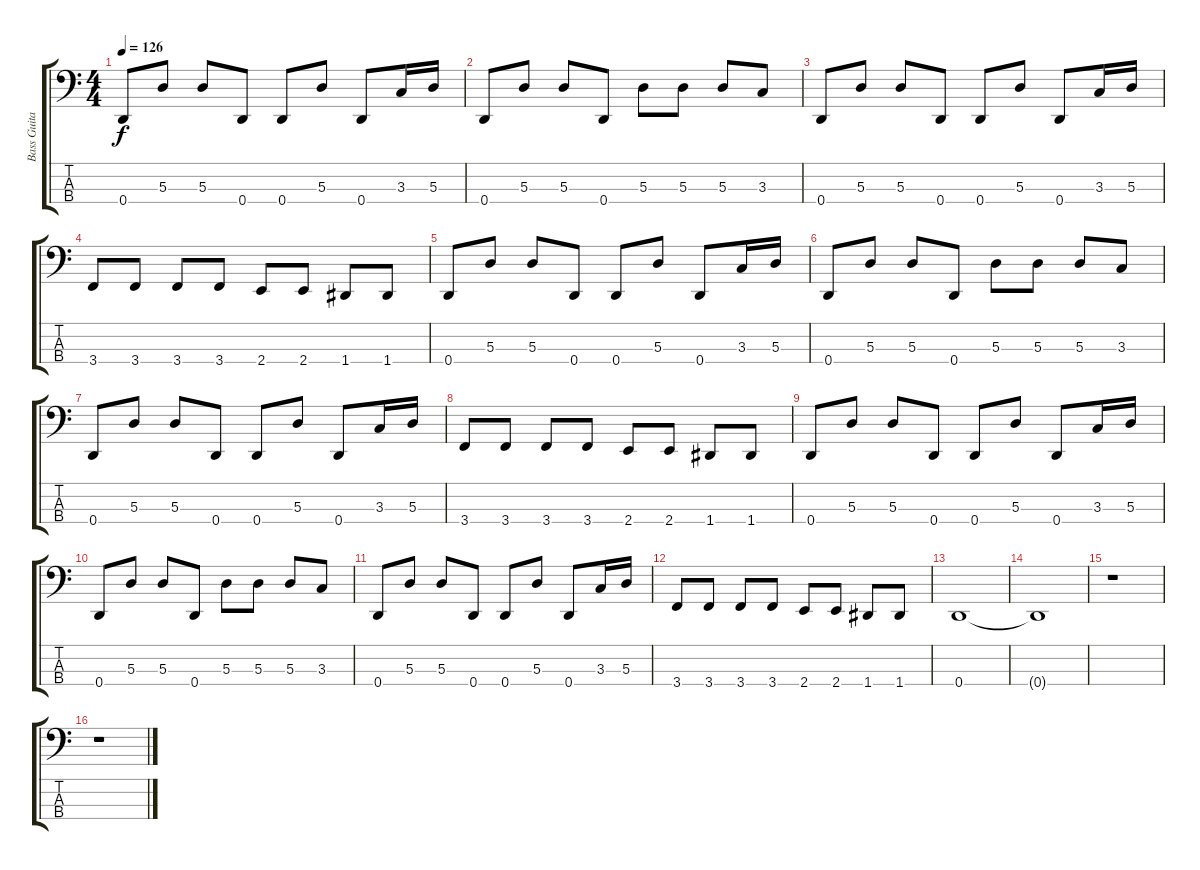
\track ("Bass Guitar" "Bass Guita") {instrument electricbasspick}
\staff {score tabs}
\tuning (G2 D2 A1 D1) {hide}
\ts (4 4)
\tempo 126
\clef f4
\ks c
0.4.8{dy f} 5.3.8 5.3.8 0.4.8 0.4.8 5.3.8 0.4.8 3.3.16 5.3.16 |
0.4.8 5.3.8 5.3.8 0.4.8 5.3.8 5.3.8 5.3.8 3.3.8 |
0.4.8 5.3.8 5.3.8 0.4.8 0.4.8 5.3.8 0.4.8 3.3.16 5.3.16 |
3.4.8 3.4.8 3.4.8 3.4.8 2.4.8 2.4.8 1.4.8 1.4.8 |
0.4.8 5.3.8 5.3.8 0.4.8 0.4.8 5.3.8 0.4.8 3.3.16 5.3.16 |
0.4.8 5.3.8 5.3.8 0.4.8 5.3.8 5.3.8 5.3.8 3.3.8 |
0.4.8 5.3.8 5.3.8 0.4.8 0.4.8 5.3.8 0.4.8 3.3.16 5.3.16 |
3.4.8 3.4.8 3.4.8 3.4.8 2.4.8 2.4.8 1.4.8 1.4.8 |
0.4.8 5.3.8 5.3.8 0.4.8 0.4.8 5.3.8 0.4.8 3.3.16 5.3.16 |
0.4.8 5.3.8 5.3.8 0.4.8 5.3.8 5.3.8 5.3.8 3.3.8 |
0.4.8 5.3.8 5.3.8 0.4.8 0.4.8 5.3.8 0.4.8 3.3.16 5.3.16 |
3.4.8 3.4.8 3.4.8 3.4.8 2.4.8 2.4.8 1.4.8 1.4.8 |
0.4.1 |
0.4{t}.1 |
r.1 |
r.1
